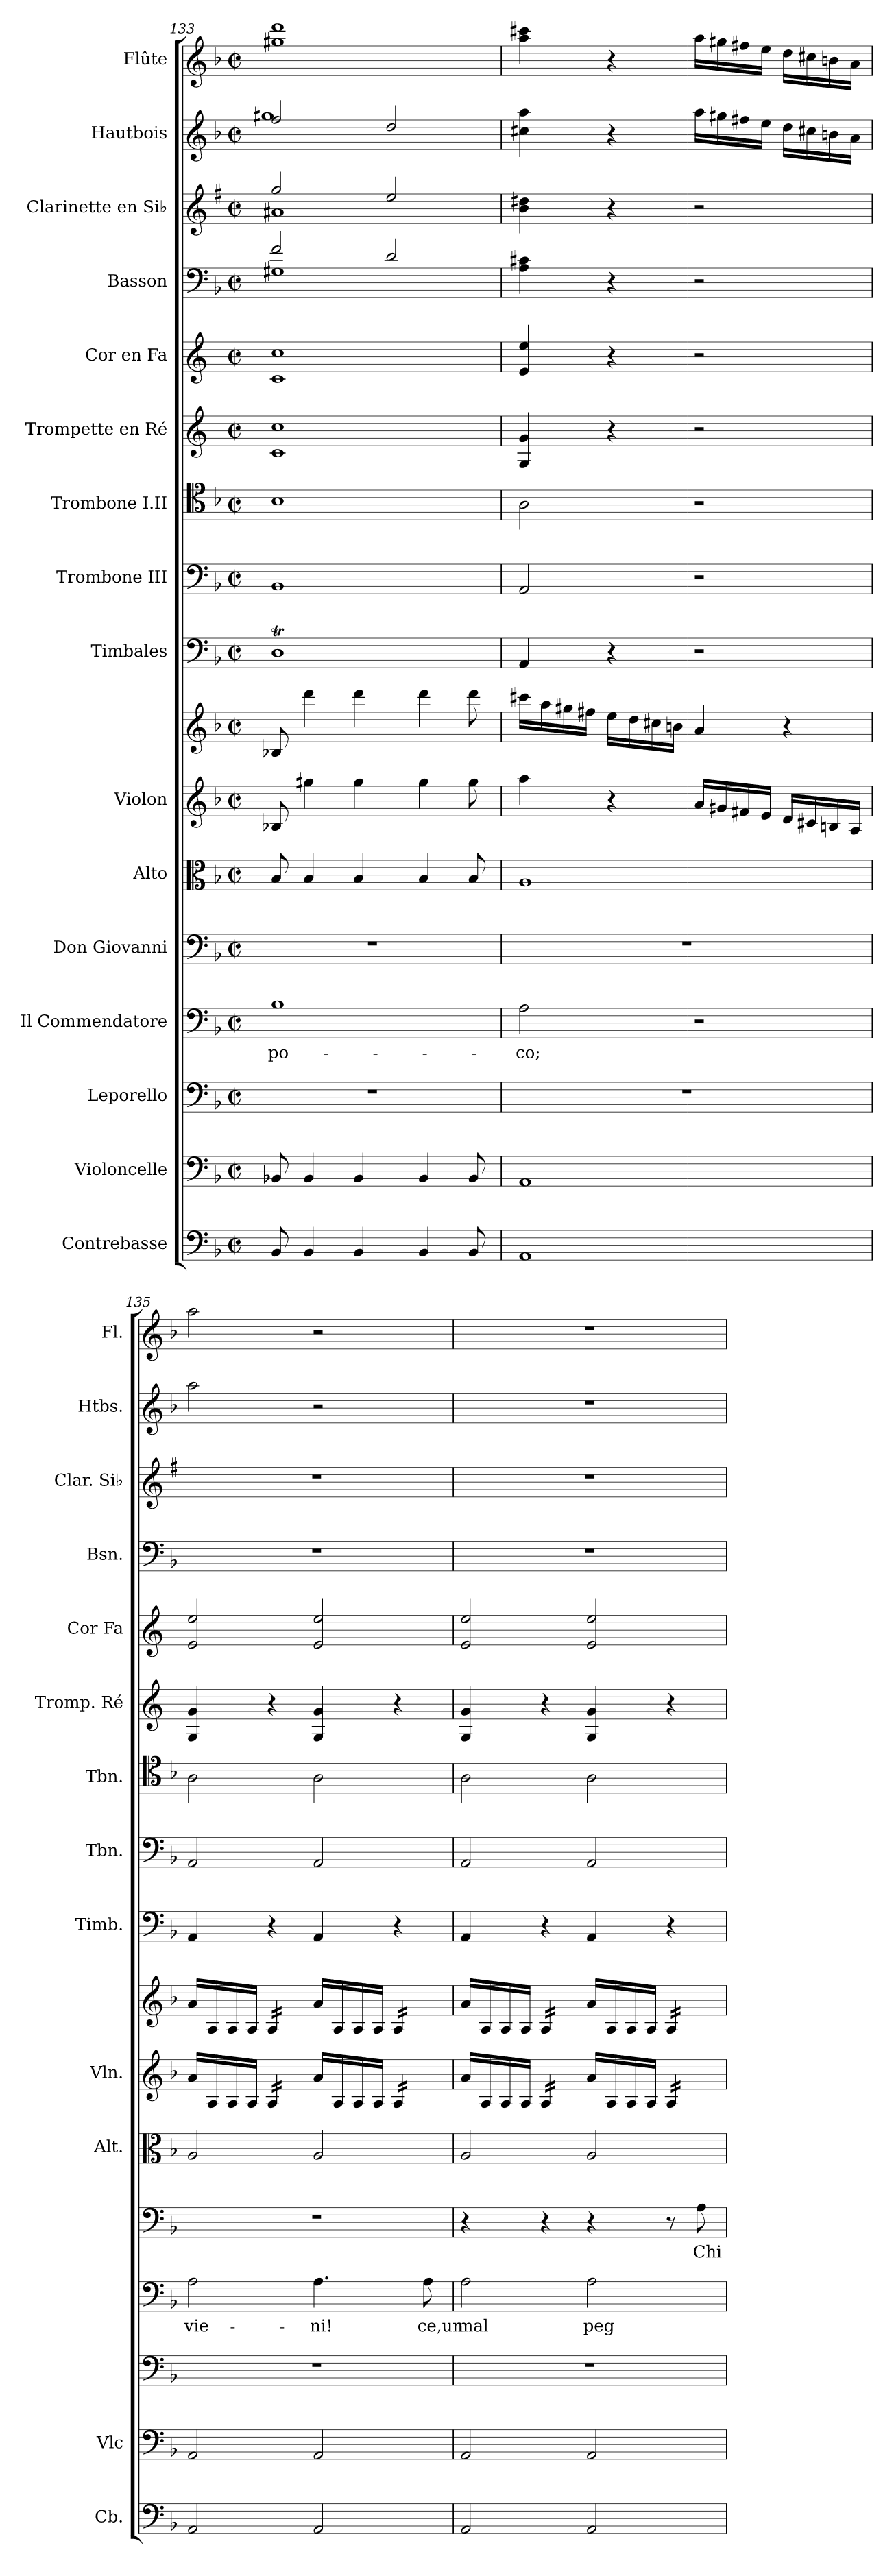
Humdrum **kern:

**kern	**kern	**kern	**kern	**text	**kern	**text	**kern	**kern	**kern	**kern	**kern	**kern	**kern	**kern	**kern	**kern	**kern	**kern
*part16	*part15	*part14	*part13	*part13	*part12	*part12	*part11	*part10	*part10	*part9	*part8	*part7	*part6	*part5	*part4	*part3	*part2	*part1
*staff17	*staff16	*staff15	*staff14	*staff14	*staff13	*staff13	*staff12	*staff11	*staff10	*staff9	*staff8	*staff7	*staff6	*staff5	*staff4	*staff3	*staff2	*staff1
*I"Contrebasse	*I"Violoncelle	*I"Leporello	*I"Il Commendatore	*	*I"Don Giovanni	*	*I"Alto	*I"Violon	*	*I"Timbales	*I"Trombone III	*I"Trombone I.II	*I"Trompette en Ré	*I"Cor en Fa	*I"Basson	*I"Clarinette en Si♭	*I"Hautbois	*I"Flûte
*I'Cb.	*I'Vlc	*	*	*	*	*	*I'Alt.	*I'Vln.	*	*I'Timb.	*I'Tbn.	*I'Tbn.	*I'Tromp. Ré	*I'Cor Fa	*I'Bsn.	*I'Clar. Si♭	*I'Htbs.	*I'Fl.
!!LO:PB:g=z
*clefF4	*clefF4	*clefF4	*clefF4	*	*clefF4	*	*clefC3	*clefG2	*clefG2	*clefF4	*clefF4	*clefC4	*clefG2	*clefG2	*clefF4	*clefG2	*clefG2	*clefG2
*ITrd7c12	*	*	*	*	*	*	*	*	*	*	*	*	*ITrd-1c-2	*ITrd4c7	*	*ITrd1c2	*	*
*k[b-]	*k[b-]	*k[b-]	*k[b-]	*	*k[b-]	*	*k[b-]	*k[b-]	*k[b-]	*k[b-]	*k[b-]	*k[b-]	*k[f#c#]	*k[b-]	*k[b-]	*k[b-]	*k[b-]	*k[b-]
*M2/2	*M2/2	*M2/2	*M2/2	*	*M2/2	*	*M2/2	*M2/2	*M2/2	*M2/2	*M2/2	*M2/2	*M2/2	*M2/2	*M2/2	*M2/2	*M2/2	*M2/2
*met(c|)	*met(c|)	*met(c|)	*met(c|)	*	*met(c|)	*	*met(c|)	*met(c|)	*met(c|)	*met(c|)	*met(c|)	*met(c|)	*met(c|)	*met(c|)	*met(c|)	*met(c|)	*met(c|)	*met(c|)
=133	=133	=133	=133	=133	=133	=133	=133	=133	=133	=133	=133	=133	=133	=133	=133	=133	=133	=133
!	!	!	!	!LO:LY:b	!	!	!	!	!	!	!	!	!	!	!	!	!	!
*	*	*	*	*	*	*	*	*	*	*	*	*	*	*	*^	*^	*^	*
8BBB-/	8BB-X/	1r	1B-	po-	1r	.	8B-/	8B-X/	8B-X/	1DT	1BB-	1B-	1d 1dd	1F 1f	2f/	1G#X	2ff/	1g#X	2ff/	1gg#X	1gg#X 1ddd
4BBB-/	4BB-/	.	.	.	.	.	4B-/	4gg#X\	4ddd\	.	.	.	.	.	.	.	.	.	.	.	.
4BBB-/	4BB-/	.	.	.	.	.	4B-/	4gg#\	4ddd\	.	.	.	.	.	.	.	.	.	.	.	.
.	.	.	.	.	.	.	.	.	.	.	.	.	.	.	2d/	.	2dd/	.	2dd/	.	.
4BBB-/	4BB-/	.	.	.	.	.	4B-/	4gg#\	4ddd\	.	.	.	.	.	.	.	.	.	.	.	.
8BBB-/	8BB-/	.	.	.	.	.	8B-/	8gg#\	8ddd\	.	.	.	.	.	.	.	.	.	.	.	.
*	*	*	*	*	*	*	*	*	*	*	*	*	*	*	*v	*v	*	*	*v	*v	*
*	*	*	*	*	*	*	*	*	*	*	*	*	*	*	*	*v	*v	*	*
=134	=134	=134	=134	=134	=134	=134	=134	=134	=134	=134	=134	=134	=134	=134	=134	=134	=134	=134
!	!	!	!	!LO:LY:b	!	!	!	!	!	!	!	!	!	!	!	!	!	!
1AAA	1AA	1r	2A\	-co;	1r	.	1A	4aa\	16ccc#X\LL	4AA/	2AA/	2A\	4A/ 4a/	4A/ 4a/	4A\ 4c#X\	4a\ 4cc#X\	4cc#X\ 4aa\	4aa\ 4ccc#X\
.	.	.	.	.	.	.	.	.	16aa\	.	.	.	.	.	.	.	.	.
.	.	.	.	.	.	.	.	.	16gg#X\	.	.	.	.	.	.	.	.	.
.	.	.	.	.	.	.	.	.	16ff#X\JJ	.	.	.	.	.	.	.	.	.
.	.	.	.	.	.	.	.	4r	16ee\LL	4r	.	.	4r	4r	4r	4r	4r	4r
.	.	.	.	.	.	.	.	.	16dd\	.	.	.	.	.	.	.	.	.
.	.	.	.	.	.	.	.	.	16cc#X\	.	.	.	.	.	.	.	.	.
.	.	.	.	.	.	.	.	.	16bn\JJ	.	.	.	.	.	.	.	.	.
.	.	.	2r	.	.	.	.	16a/LL	4a/	2r	2r	2r	2r	2r	2r	2r	16aa\LL	16aa\LL
.	.	.	.	.	.	.	.	16g#X/	.	.	.	.	.	.	.	.	16gg#X\	16gg#X\
.	.	.	.	.	.	.	.	16f#X/	.	.	.	.	.	.	.	.	16ff#X\	16ff#X\
.	.	.	.	.	.	.	.	16e/JJ	.	.	.	.	.	.	.	.	16ee\JJ	16ee\JJ
.	.	.	.	.	.	.	.	16d/LL	4r	.	.	.	.	.	.	.	16dd\LL	16dd\LL
.	.	.	.	.	.	.	.	16c#X/	.	.	.	.	.	.	.	.	16cc#X\	16cc#X\
.	.	.	.	.	.	.	.	16Bn/	.	.	.	.	.	.	.	.	16bn\	16bn\
.	.	.	.	.	.	.	.	16A/JJ	.	.	.	.	.	.	.	.	16a\JJ	16a\JJ
=135	=135	=135	=135	=135	=135	=135	=135	=135	=135	=135	=135	=135	=135	=135	=135	=135	=135	=135
!	!	!	!	!LO:LY:b	!	!	!	!	!	!	!	!	!	!	!	!	!	!
2AAA/	2AA/	1r	2A\	vie-	1r	.	2A/	16a/LL	16a/LL	4AA/	2AA/	2A\	4A/ 4a/	2A/ 2a/	1r	1r	2aa\	2aa\
.	.	.	.	.	.	.	.	16A/	16A/	.	.	.	.	.	.	.	.	.
.	.	.	.	.	.	.	.	16A/	16A/	.	.	.	.	.	.	.	.	.
.	.	.	.	.	.	.	.	16A/JJ	16A/JJ	.	.	.	.	.	.	.	.	.
*	*	*	*	*	*	*	*	*tremolo	*	*	*	*	*	*	*	*	*	*
*	*	*	*	*	*	*	*	*	*tremolo	*	*	*	*	*	*	*	*	*
.	.	.	.	.	.	.	.	16A/LL	16A/LL	4r	.	.	4r	.	.	.	.	.
.	.	.	.	.	.	.	.	16A/	16A/	.	.	.	.	.	.	.	.	.
.	.	.	.	.	.	.	.	16A/	16A/	.	.	.	.	.	.	.	.	.
.	.	.	.	.	.	.	.	16A/JJ	16A/JJ	.	.	.	.	.	.	.	.	.
*	*	*	*	*	*	*	*	*	*Xtremolo	*	*	*	*	*	*	*	*	*
*	*	*	*	*	*	*	*	*Xtremolo	*	*	*	*	*	*	*	*	*	*
!	!	!	!	!LO:LY:b	!	!	!	!	!	!	!	!	!	!	!	!	!	!
2AAA/	2AA/	.	4.A\	-ni!	.	.	2A/	16a/LL	16a/LL	4AA/	2AA/	2A\	4A/ 4a/	2A/ 2a/	.	.	2r	2r
.	.	.	.	.	.	.	.	16A/	16A/	.	.	.	.	.	.	.	.	.
.	.	.	.	.	.	.	.	16A/	16A/	.	.	.	.	.	.	.	.	.
.	.	.	.	.	.	.	.	16A/JJ	16A/JJ	.	.	.	.	.	.	.	.	.
*	*	*	*	*	*	*	*	*tremolo	*	*	*	*	*	*	*	*	*	*
*	*	*	*	*	*	*	*	*	*tremolo	*	*	*	*	*	*	*	*	*
.	.	.	.	.	.	.	.	16A/LL	16A/LL	4r	.	.	4r	.	.	.	.	.
.	.	.	.	.	.	.	.	16A/	16A/	.	.	.	.	.	.	.	.	.
!	!	!	!	!LO:LY:b	!	!	!	!	!	!	!	!	!	!	!	!	!	!
.	.	.	8A\	ce,un	.	.	.	16A/	16A/	.	.	.	.	.	.	.	.	.
.	.	.	.	.	.	.	.	16A/JJ	16A/JJ	.	.	.	.	.	.	.	.	.
*	*	*	*	*	*	*	*	*	*Xtremolo	*	*	*	*	*	*	*	*	*
*	*	*	*	*	*	*	*	*Xtremolo	*	*	*	*	*	*	*	*	*	*
=136	=136	=136	=136	=136	=136	=136	=136	=136	=136	=136	=136	=136	=136	=136	=136	=136	=136	=136
!	!	!	!	!LO:LY:b	!	!	!	!	!	!	!	!	!	!	!	!	!	!
2AAA/	2AA/	1r	2A\	mal	4r	.	2A/	16a/LL	16a/LL	4AA/	2AA/	2A\	4A/ 4a/	2A/ 2a/	1r	1r	1r	1r
.	.	.	.	.	.	.	.	16A/	16A/	.	.	.	.	.	.	.	.	.
.	.	.	.	.	.	.	.	16A/	16A/	.	.	.	.	.	.	.	.	.
.	.	.	.	.	.	.	.	16A/JJ	16A/JJ	.	.	.	.	.	.	.	.	.
*	*	*	*	*	*	*	*	*tremolo	*	*	*	*	*	*	*	*	*	*
*	*	*	*	*	*	*	*	*	*tremolo	*	*	*	*	*	*	*	*	*
.	.	.	.	.	4r	.	.	16A/LL	16A/LL	4r	.	.	4r	.	.	.	.	.
.	.	.	.	.	.	.	.	16A/	16A/	.	.	.	.	.	.	.	.	.
.	.	.	.	.	.	.	.	16A/	16A/	.	.	.	.	.	.	.	.	.
.	.	.	.	.	.	.	.	16A/JJ	16A/JJ	.	.	.	.	.	.	.	.	.
*	*	*	*	*	*	*	*	*	*Xtremolo	*	*	*	*	*	*	*	*	*
*	*	*	*	*	*	*	*	*Xtremolo	*	*	*	*	*	*	*	*	*	*
!	!	!	!	!LO:LY:b	!	!	!	!	!	!	!	!	!	!	!	!	!	!
2AAA/	2AA/	.	2A\	peg-	4r	.	2A/	16a/LL	16a/LL	4AA/	2AA/	2A\	4A/ 4a/	2A/ 2a/	.	.	.	.
.	.	.	.	.	.	.	.	16A/	16A/	.	.	.	.	.	.	.	.	.
.	.	.	.	.	.	.	.	16A/	16A/	.	.	.	.	.	.	.	.	.
.	.	.	.	.	.	.	.	16A/JJ	16A/JJ	.	.	.	.	.	.	.	.	.
*	*	*	*	*	*	*	*	*tremolo	*	*	*	*	*	*	*	*	*	*
*	*	*	*	*	*	*	*	*	*tremolo	*	*	*	*	*	*	*	*	*
.	.	.	.	.	8r	.	.	16A/LL	16A/LL	4r	.	.	4r	.	.	.	.	.
.	.	.	.	.	.	.	.	16A/	16A/	.	.	.	.	.	.	.	.	.
!	!	!	!	!	!	!LO:LY:b	!	!	!	!	!	!	!	!	!	!	!	!
.	.	.	.	.	8A\	Chi	.	16A/	16A/	.	.	.	.	.	.	.	.	.
.	.	.	.	.	.	.	.	16A/JJ	16A/JJ	.	.	.	.	.	.	.	.	.
*	*	*	*	*	*	*	*	*	*Xtremolo	*	*	*	*	*	*	*	*	*
*	*	*	*	*	*	*	*	*Xtremolo	*	*	*	*	*	*	*	*	*	*
=	=	=	=	=	=	=	=	=	=	=	=	=	=	=	=	=	=	=
*-	*-	*-	*-	*-	*-	*-	*-	*-	*-	*-	*-	*-	*-	*-	*-	*-	*-	*-
